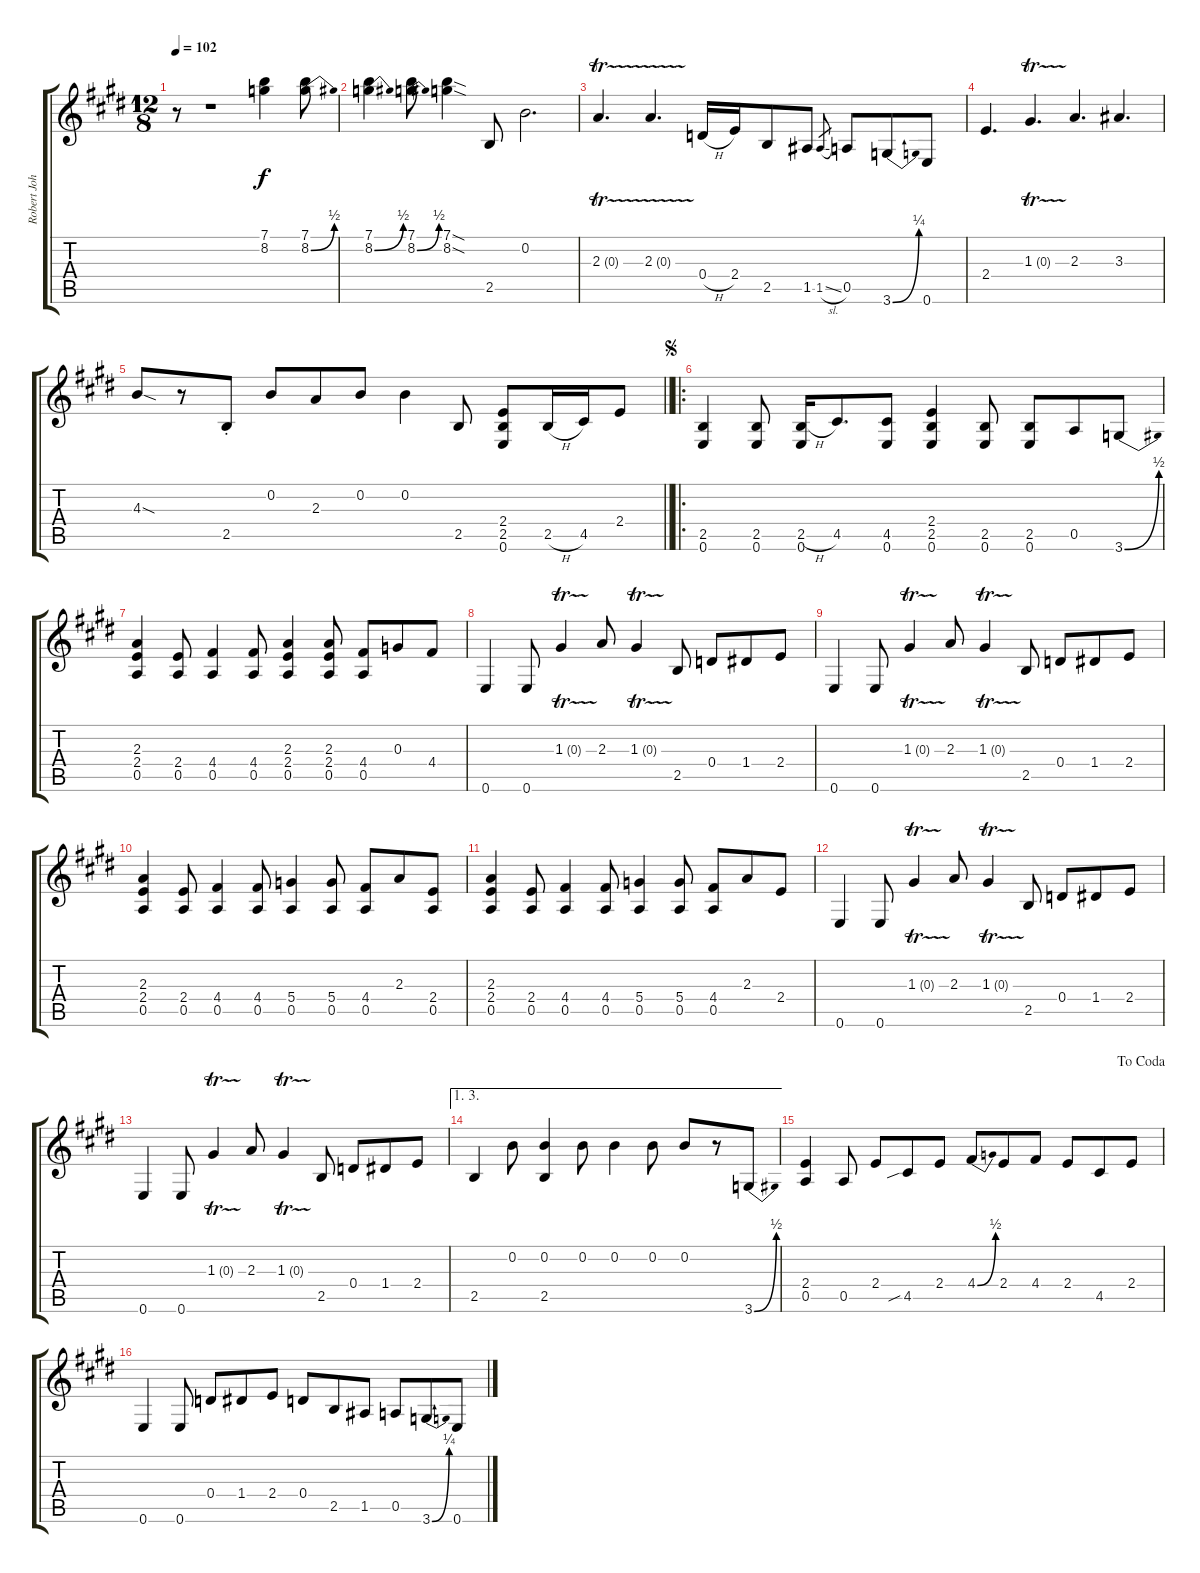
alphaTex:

\track ("Robert Johnson" "Robert Joh") {instrument electricguitarjazz}
\staff {score tabs}
\tuning (E4 B3 G3 D3 A2 E2) {hide}
\ts (12 8)
\tempo 102
\clef g2
\ks e
r.8{dy f instrument electricguitarjazz} r.1 (7.1 8.2).4 (7.1 8.2{be (bend 0 0 60 2)}).8 |
\ks c#minor
(7.1 8.2{be (bend 0 0 60 2)}).4 (7.1 8.2{be (bend 0 0 60 2)}).8 (7.1{sod} 8.2{sod}).4 2.5.8 0.2.2{d} |
2.3{tr (0 32)}.4{d} 2.3{tr (0 32)}.4{d} 0.4{h}.16 2.4.16 2.5.8 1.5.8 1.5{sl}.8{gr} 0.5.8 3.6{be (bend 0 0 60 1)}.8 0.6.8 |
\ks e
2.4.4{d} 1.3{tr (0 32)}.4{d} 2.3.4{d} 3.3.4{d} |
\barLineRight lightlight
\ks c#minor
4.3{sod}.8 r.8 2.5{st}.8 0.2.8 2.3.8 0.2.8 0.2.4 2.5.8 (2.4 2.5 0.6).8 2.5{h}.16 4.5.16 2.4.8 |
\ro
\jump segno
\ks e
(2.5 0.6).4 (2.5 0.6).8 (2.5{h} 0.6).16 4.5.8{d} (4.5 0.6).8 (2.4 2.5 0.6).4 (2.5 0.6).8 (2.5 0.6).8 0.5.8 3.6{be (bend 0 0 60 2)}.8 |
\ks c#minor
(2.3 2.4 0.5).4 (2.4 0.5).8 (4.4 0.5).4 (4.4 0.5).8 (2.3 2.4 0.5).4 (2.3 2.4 0.5).8 (4.4 0.5).8 0.3.8 4.4.8 |
\ks e
0.6.4 0.6.8 1.3{tr (0 32)}.4 2.3.8 1.3{tr (0 32)}.4 2.5.8 0.4.8 1.4.8 2.4.8 |
\ks c#minor
0.6.4 0.6.8 1.3{tr (0 32)}.4 2.3.8 1.3{tr (0 32)}.4 2.5.8 0.4.8 1.4.8 2.4.8 |
\ks e
(2.3 2.4 0.5).4 (2.4 0.5).8 (4.4 0.5).4 (4.4 0.5).8 (5.4 0.5).4 (5.4 0.5).8 (4.4 0.5).8 2.3.8 (2.4 0.5).8 |
\ks c#minor
(2.3 2.4 0.5).4 (2.4 0.5).8 (4.4 0.5).4 (4.4 0.5).8 (5.4 0.5).4 (5.4 0.5).8 (4.4 0.5).8 2.3.8 2.4.8 |
\ks e
0.6.4 0.6.8 1.3{tr (0 32)}.4 2.3.8 1.3{tr (0 32)}.4 2.5.8 0.4.8 1.4.8 2.4.8 |
\ks c#minor
0.6.4 0.6.8 1.3{tr (0 32)}.4 2.3.8 1.3{tr (0 32)}.4 2.5.8 0.4.8 1.4.8 2.4.8 |
\ae (1 3)
\ks e
2.5.4 0.2.8 (0.2 2.5).4 0.2.8 0.2.4 0.2.8 0.2.8 r.8 3.6{be (bend 0 0 60 2)}.8 |
\jump dacoda
\ks c#minor
(2.4 0.5).4 0.5.8 2.4.8 4.5{sib}.8 2.4.8 4.4{be (bend 0 0 60 2)}.8 2.4.8 4.4.8 2.4.8 4.5.8 2.4.8 |
\ks e
0.6.4 0.6.8 0.4.8 1.4.8 2.4.8 0.4.8 2.5.8 1.5.8 0.5.8 3.6{be (bend 0 0 60 1)}.8 0.6.8
